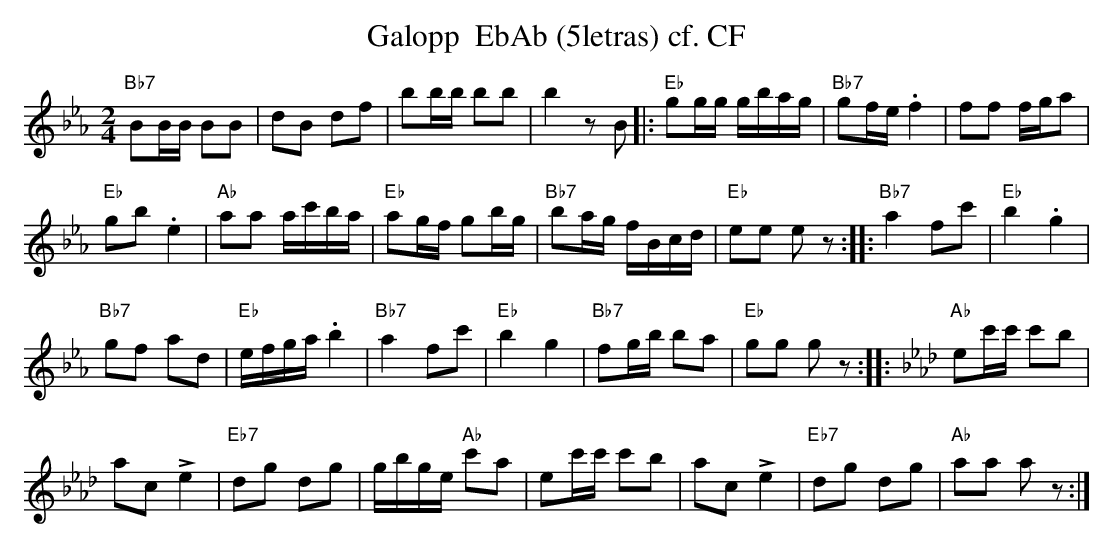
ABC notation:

X:1
T:Galopp  EbAb (5letras) cf. CF
M:2/4
L:1/8
K:Eb %%MIDI gchordon
"Bb7"BB/2B/2 BB | dB df | bb/2b/2 bb | b2zB |: "Eb"gg/2g/2 g/2b/2a/2g/2 | "Bb7"gf/2e/2.f2 | ff f/2g/2a |
"Eb"gb.e2 | "Ab"aa a/2c'/2b/2a/2 | "Eb"ag/2f/2 gb/2g/2 | "Bb7"ba/2g/2 f/2B/2c/2d/2 | "Eb"ee ez :: "Bb7"a2fc' | "Eb"b2.g2 |
"Bb7"gf ad | "Eb"e/2f/2g/2a/2 .b2 | "Bb7" a2fc' | "Eb"b2g2 | "Bb7"fg/2b/2 ba | "Eb"gg gz :: [K:Ab] "Ab"ec'/2c'/2 c'b |
ac !>!e2 | "Eb7"dg dg | g/2b/2g/2e/2 "Ab"c'a | ec'/2c'/2 c'b | ac !>!e2 | "Eb7"dg dg | "Ab"aa az :|
